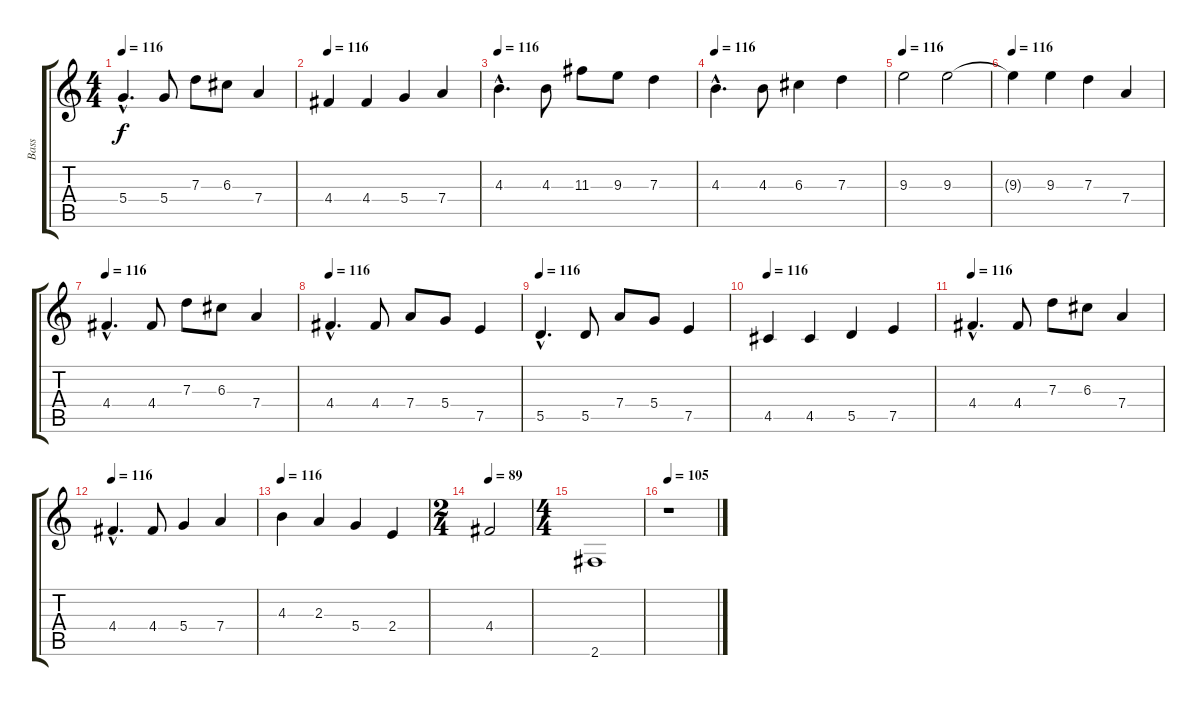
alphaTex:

\track ("Bass" "Bass") {instrument electricbasspick}
\staff {score tabs}
\tuning (E4 B3 G3 D3 A2 E2) {hide}
\ts (4 4)
\tempo 116
\clef g2
\ks c
5.4{hac}.4{d dy f} 5.4.8 7.3.8 6.3.8 7.4.4 |
\tempo 116
4.4.4 4.4.4 5.4.4 7.4.4 |
\tempo 116
4.3{hac}.4{d} 4.3.8 11.3.8 9.3.8 7.3.4 |
\tempo 116
4.3{hac}.4{d} 4.3.8 6.3.4 7.3.4 |
\tempo 116
9.3.2 9.3.2 |
\tempo 116
9.3{t}.4 9.3.4 7.3.4 7.4.4 |
\tempo 116
4.4{hac}.4{d} 4.4.8 7.3.8 6.3.8 7.4.4 |
\tempo 116
4.4{hac}.4{d} 4.4.8 7.4.8 5.4.8 7.5.4 |
\tempo 116
5.5{hac}.4{d} 5.5.8 7.4.8 5.4.8 7.5.4 |
\tempo 116
4.5.4 4.5.4 5.5.4 7.5.4 |
\tempo 116
4.4{hac}.4{d} 4.4.8 7.3.8 6.3.8 7.4.4 |
\tempo 116
4.4{hac}.4{d} 4.4.8 5.4.4 7.4.4 |
\tempo 116
4.3.4 2.3.4 5.4.4 2.4.4 |
\ts (2 4)
\tempo 89
4.4.2 |
\ts (4 4)
2.6.1 |
\tempo 105
r.1
